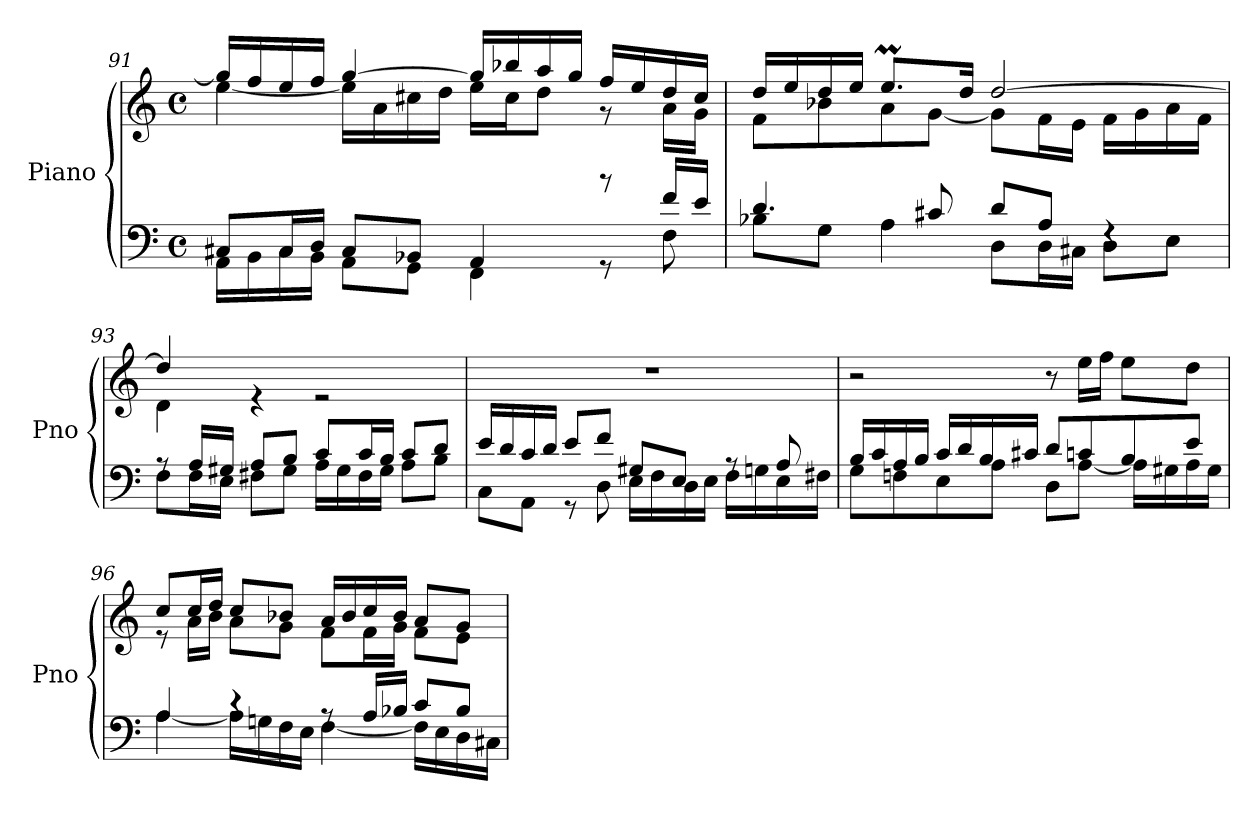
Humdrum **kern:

**kern	**kern
*part1	*part1
*staff2	*staff1
*I"Piano	*
*I'Pno	*
!!LO:LB:g=z
*clefF4	*clefG2
*k[]	*k[]
*M4/4	*M4/4
*met(c)	*met(c)
=91	=91
*^	*^
8C#X/L	16AA\LL	16gg/LL]	[4ee\
.	16BB\	16ff/	.
16C#/L	16C#\	16ee/	.
16D/JJ	16BB\JJ	16ff/JJ	.
8C#/L	8AA\L	[4gg/	16ee\LL]
.	.	.	16a\
8BB-X/J	8GG\J	.	16cc#X\
.	.	.	16dd\JJ
4AA/	4FF\	16gg/LL]	16ee\LL
.	.	16bb-X/	16cc#\J
.	.	16aa/	8dd\J
.	.	16gg/JJ	.
8rGG	8rb	16ff/LL	8r
.	.	16ee/	.
16f/LL	8F\	16dd/	16a\LL
16e/JJ	.	16cc#/JJ	16g\JJ
=92	=92	=92	=92
4.d/	8B-X\L	16dd/LL	8f\L
.	.	16ee/	.
.	8G\J	16dd/	8b-X\
.	.	16ee/JJ	.
.	4A\	8.eem/L	8a\
8c#X/	.	.	[8g\J
.	.	16dd/Jk	.
8d/L	8D\L	[2dd/	8g\L]
8A/J	16D\L	.	16f\L
.	16C#X\JJ	.	16e\JJ
4rF	8D\L	.	16f\LL
.	.	.	16g\
.	8E\J	.	16a\
.	.	.	16f\JJ
=93	=93	=93	=93
8rA	8F\L	4dd/]	4d\
16A/LL	16F\L	.	.
16G#X/JJ	16E\JJ	.	.
8A/L	8F#X\L	4re	4ryy
8B/J	8G#\J	.	.
8c/L	16A\LL	2re	2ryy
.	16G#\	.	.
16c/L	16F#\	.	.
16B/JJ	16G#\JJ	.	.
8c/L	8A\L	.	.
8d/J	8B\J	.	.
*	*	*v	*v
!!LO:LB:g=z
=94	=94	=94
16e/LL	8C\L	1r
16d/	.	.
16c/	8AA\J	.
16d/JJ	.	.
8e/L	8r	.
8f/J	8D\	.
8G#X/L	16E\LL	.
.	16F\	.
8E/J	16D\	.
.	16E\JJ	.
8rA	16F\LL	.
.	16Gn\	.
8A/	16E\	.
.	16F#X\JJ	.
=95	=95	=95
16B/LL	8G\L	2r
16c/	.	.
16A/	8Fn\	.
16B/JJ	.	.
16c/LL	8E\	.
16d/	.	.
16B/	8A\J	.
16c#X/JJ	.	.
8d/L	8D\L	8r
8cn/	[8A\J	16ee\LL
.	.	16ff\JJ
8B/	16A\LL]	8ee\L
.	16G#X\	.
8e/J	16A\	8dd\J
.	16G#\JJ	.
!!LO:PB:g=z
=96	=96	=96
*	*	*^
4A/	[4A\	8cc/L	8r
.	.	16cc/L	16a\LL
.	.	16dd/JJ	16b\JJ
4rc	16A\LL]	8cc/L	8a\L
.	16Gn\	.	.
.	16F\	8b-X/J	8g\J
.	16E\JJ	.	.
8rA	[4F\	16a/LL	8f\L
.	.	16b-/	.
16A/LL	.	16cc/	16f\L
16B-X/JJ	.	16b-/JJ	16g\JJ
8c/L	16F\LL]	8a/L	8f\L
.	16E\	.	.
8B-/J	16D\	8g/J	8e\J
.	16C#X\JJ	.	.
*v	*v	*	*
*	*v	*v
=	=
*-	*-
